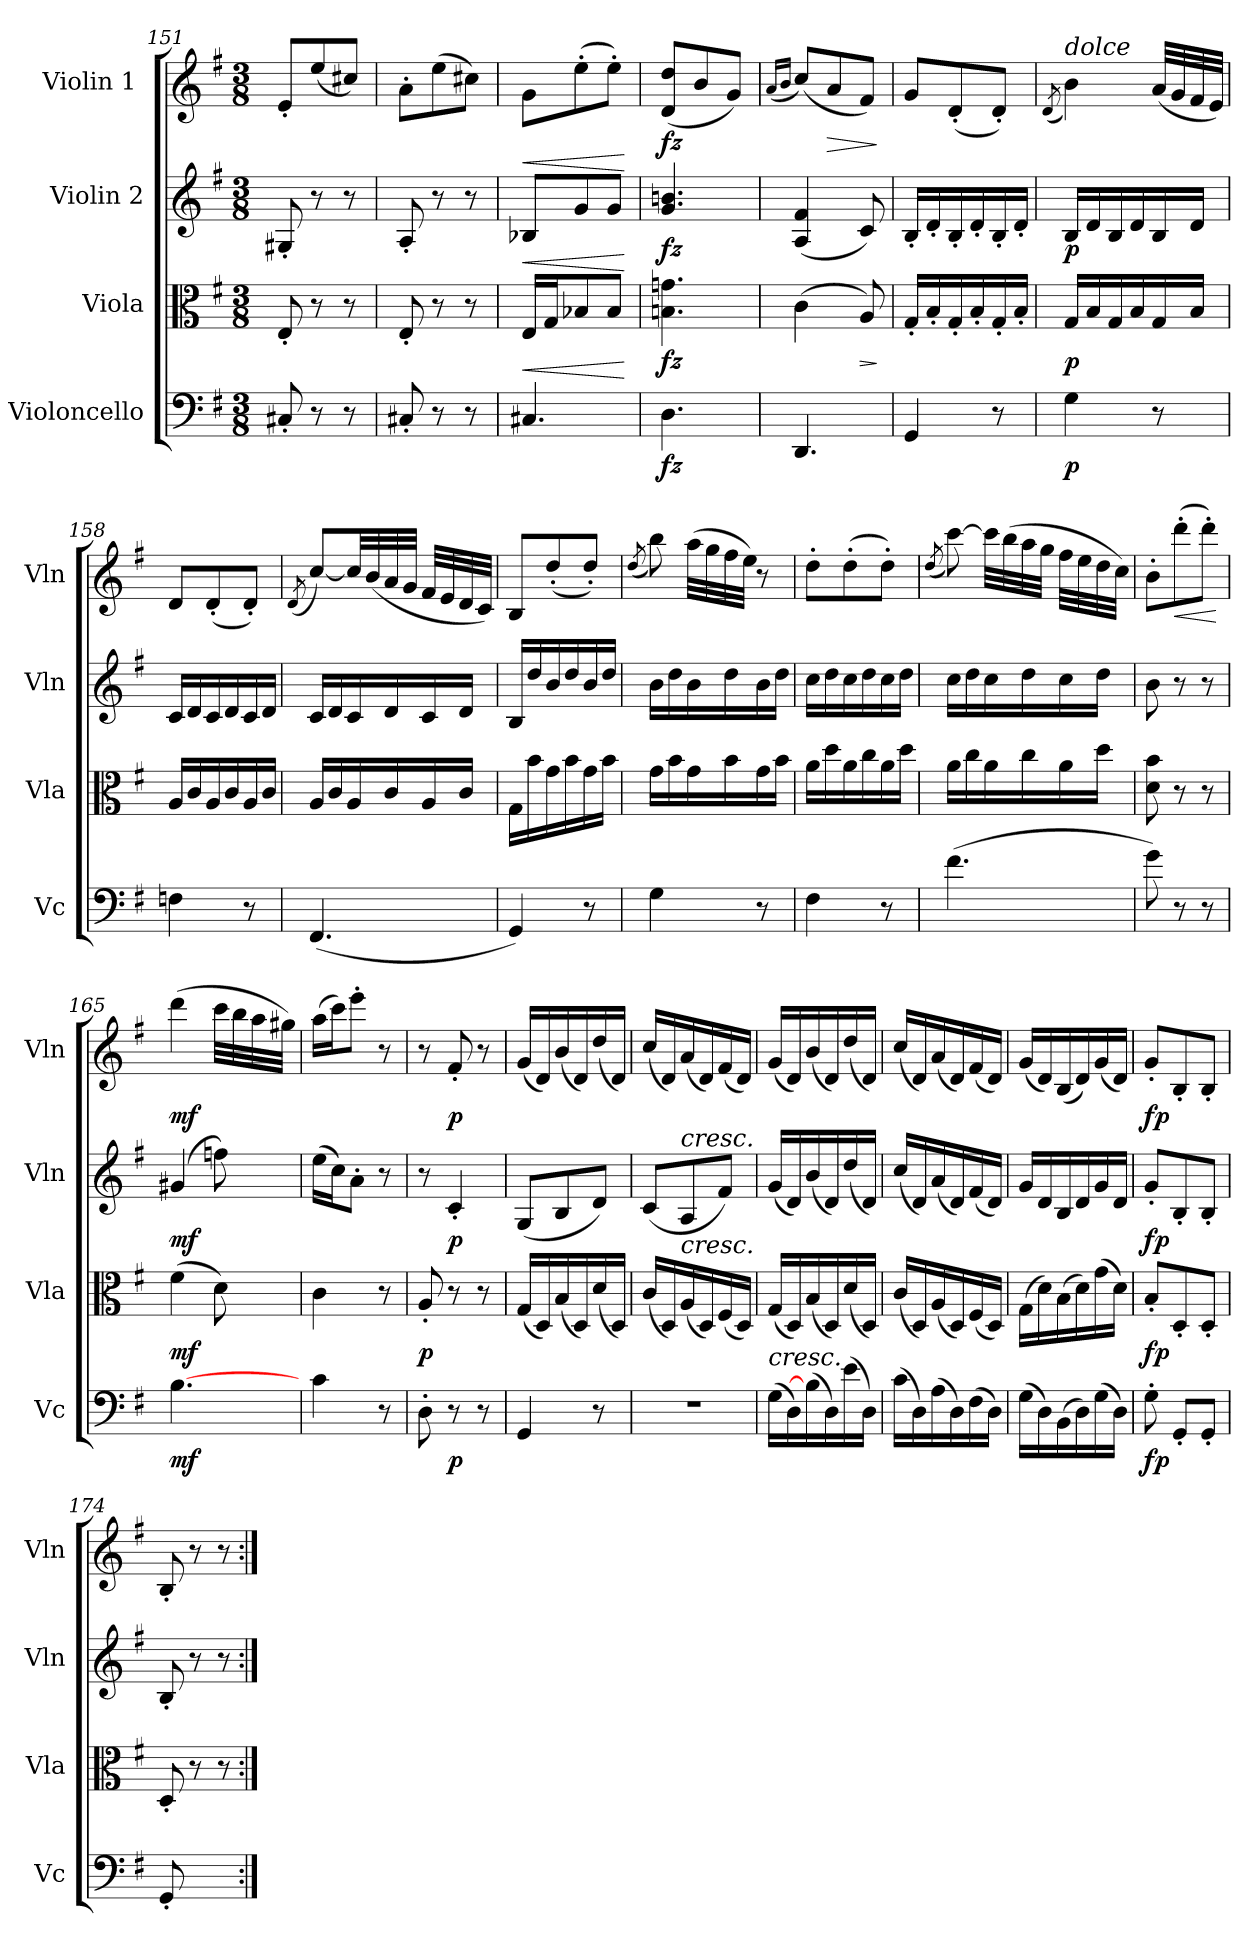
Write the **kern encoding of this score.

**kern	**dynam	**kern	**dynam	**kern	**dynam	**kern	**dynam
*part4	*part4	*part3	*part3	*part2	*part2	*part1	*part1
*staff4	*staff4	*staff3	*staff3	*staff2	*staff2	*staff1	*staff1
*I"Violoncello	*	*I"Viola	*	*I"Violin 2	*	*I"Violin 1 	*
*I'Vc	*	*I'Vla	*	*I'Vln	*	*I'Vln	*
*clefF4	*	*clefC3	*	*clefG2	*	*clefG2	*
*k[f#]	*	*k[f#]	*	*k[f#]	*	*k[f#]	*
*G:	*	*G:	*	*G:	*	*G:	*
*M3/8	*	*M3/8	*	*M3/8	*	*M3/8	*
=151	=151	=151	=151	=151	=151	=151	=151
8C#X'/	.	8E'/	.	8G#X'/	.	8e'/L	.
8r	.	8r	.	8r	.	(8ee/	.
8r	.	8r	.	8r	.	8cc#X/J)	.
=152	=152	=152	=152	=152	=152	=152	=152
8C#X'/	.	8E'/	.	8A'/	.	8a'\L	.
8r	.	8r	.	8r	.	(8ee\	.
8r	.	8r	.	8r	.	8cc#X\J)	.
=153	=153	=153	=153	=153	=153	=153	=153
!	!LO:HP:a	!	!LO:HP:a	!	!LO:HP:a	!	!
4.C#X/	<	16E/LL	<	8B-X/L	<	8g\L	.
.	.	16G/J	.	.	.	.	.
.	.	8B-X/	.	8g/	.	(8ee'\	.
.	.	8B-/J	.	8g/J	.	8ee'\J)	.
.	[	.	[	.	[	.	.
=154	=154	=154	=154	=154	=154	=154	=154
!	!LO:DY:b	!	!LO:DY:b	!	!LO:DY:b	!	!LO:DY:b
4.D\	fz	4.Bn\ 4.gn\	fz	4.g/ 4.bn/	fz	(8d/ 8dd/L	fz
.	.	.	.	.	.	8b/	.
.	.	.	.	.	.	8g/J)	.
=155	=155	=155	=155	=155	=155	=155	=155
.	.	.	.	.	.	(16qa/LL	.
.	.	.	.	.	.	16qb/JJ	.
4.DD/	.	(4c\	.	(4A/ 4f#/	.	(8cc/L)	.
!	!	!	!	!	!	!	!LO:HP:b
.	.	.	.	.	.	8a/	>
!	!	!	!LO:HP:b	!	!	!	!
.	.	8A/)	>	8c/)	.	8f#/J)	.
.	.	.	]	.	.	.	]
=156	=156	=156	=156	=156	=156	=156	=156
4GG/	.	16G'/LL	.	16B'/LL	.	8g/L	.
.	.	16B'/	.	16d'/	.	.	.
.	.	16G'/	.	16B'/	.	(8d'/	.
.	.	16B'/	.	16d'/	.	.	.
8r	.	16G'/	.	16B'/	.	8d'/J)	.
.	.	16B'/JJ	.	16d'/JJ	.	.	.
=157	=157	=157	=157	=157	=157	=157	=157
.	.	.	.	.	.	(8qd/	.
!	!	!	!	!	!	!LO:TX:a:i:t=dolce	!
!	!LO:DY:b	!	!LO:DY:b	!	!LO:DY:b	!	!
4G\	p	16G/LL	p	16B/LL	p	4b\)	.
.	.	16B/	.	16d/	.	.	.
.	.	16G/	.	16B/	.	.	.
.	.	16B/	.	16d/	.	.	.
8r	.	16G/	.	16B/	.	(32a/LLL	.
.	.	.	.	.	.	32g/	.
.	.	16B/JJ	.	16d/JJ	.	32f#/	.
.	.	.	.	.	.	32e/JJJ)	.
=158	=158	=158	=158	=158	=158	=158	=158
4Fn\	.	16A/LL	.	16c/LL	.	8d/L	.
.	.	16c/	.	16d/	.	.	.
.	.	16A/	.	16c/	.	(8d'/	.
.	.	16c/	.	16d/	.	.	.
8r	.	16A/	.	16c/	.	8d'/J)	.
.	.	16c/JJ	.	16d/JJ	.	.	.
=159	=159	=159	=159	=159	=159	=159	=159
.	.	.	.	.	.	(8qd/	.
(4.FF#/	.	16A/LL	.	16c/LL	.	[8cc/L)	.
.	.	16c/	.	16d/	.	.	.
.	.	16A/	.	16c/	.	32cc/LL]	.
.	.	.	.	.	.	(32b/	.
.	.	16c/	.	16d/	.	32a/	.
.	.	.	.	.	.	32g/JJJ	.
.	.	16A/	.	16c/	.	32f#/LLL	.
.	.	.	.	.	.	32e/	.
.	.	16c/JJ	.	16d/JJ	.	32d/	.
.	.	.	.	.	.	32c/JJJ)	.
=160	=160	=160	=160	=160	=160	=160	=160
4GG/)	.	16G\LL	.	16B/LL	.	8B/L	.
.	.	16b\	.	16dd/	.	.	.
.	.	16g\	.	16b/	.	(8dd'/	.
.	.	16b\	.	16dd/	.	.	.
8r	.	16g\	.	16b/	.	8dd'/J)	.
.	.	16b\JJ	.	16dd/JJ	.	.	.
=161	=161	=161	=161	=161	=161	=161	=161
.	.	.	.	.	.	(8qdd/	.
4G\	.	16g\LL	.	16b\LL	.	8bb\)	.
.	.	16b\	.	16dd\	.	.	.
.	.	16g\	.	16b\	.	(32aa\LLL	.
.	.	.	.	.	.	32gg\	.
.	.	16b\	.	16dd\	.	32ff#\	.
.	.	.	.	.	.	32ee\JJJ)	.
8r	.	16g\	.	16b\	.	8r	.
.	.	16b\JJ	.	16dd\JJ	.	.	.
=162	=162	=162	=162	=162	=162	=162	=162
4F#\	.	16a\LL	.	16cc\LL	.	8dd'\L	.
.	.	16dd\	.	16dd\	.	.	.
.	.	16a\	.	16cc\	.	(8dd'\	.
.	.	16cc\	.	16dd\	.	.	.
8r	.	16a\	.	16cc\	.	8dd'\J)	.
.	.	16dd\JJ	.	16dd\JJ	.	.	.
=163	=163	=163	=163	=163	=163	=163	=163
.	.	.	.	.	.	(8qdd/	.
(4.f#\	.	16a\LL	.	16cc\LL	.	[8ccc\)	.
.	.	16cc\	.	16dd\	.	.	.
.	.	16a\	.	16cc\	.	32ccc\LLL]	.
.	.	.	.	.	.	(32bb\	.
.	.	16cc\	.	16dd\	.	32aa\	.
.	.	.	.	.	.	32gg\JJJ	.
.	.	16a\	.	16cc\	.	32ff#\LLL	.
.	.	.	.	.	.	32ee\	.
.	.	16dd\JJ	.	16dd\JJ	.	32dd\	.
.	.	.	.	.	.	32cc\JJJ)	.
=164	=164	=164	=164	=164	=164	=164	=164
8g\)	.	8d\ 8b\	.	8b\	.	8b'\L	.
!	!	!	!	!	!	!	!LO:HP:b
8r	.	8r	.	8r	.	(8ddd'\	<
8r	.	8r	.	8r	.	8ddd'\J)	.
.	.	.	.	.	.	.	[
=165	=165	=165	=165	=165	=165	=165	=165
!	!LO:DY:b	!	!LO:DY:b	!	!LO:DY:b	!	!LO:DY:b
[4.B\	mf	(4f#\	mf	(4g#X/	mf	(4ddd\	mf
.	.	8d\)	.	8ffn\)	.	32ccc\LLL	.
.	.	.	.	.	.	32bb\	.
.	.	.	.	.	.	32aa\	.
.	.	.	.	.	.	32gg#X\JJJ)	.
=166	=166	=166	=166	=166	=166	=166	=166
4c\	.	4c\	.	(16ee\LL	.	(16aa\LL	.
.	.	.	.	16cc\J)	.	16ccc\J)	.
.	.	.	.	8a'\J	.	8eee'\J	.
8r	.	8r	.	8r	.	8r	.
=167	=167	=167	=167	=167	=167	=167	=167
!	!	!	!LO:DY:b	!	!	!	!
8D'\	.	8A'/	p	8r	.	8r	.
!	!LO:DY:b	!	!	!	!LO:DY:b	!	!LO:DY:b
8r	p	8r	.	4c'/	p	8f#'/	p
8r	.	8r	.	.	.	8r	.
=168	=168	=168	=168	=168	=168	=168	=168
4GG/	.	(16G/LL	.	(8G/L	.	(16g/LL	.
.	.	16D/)	.	.	.	16d/)	.
.	.	(16B/	.	8B/	.	(16b/	.
.	.	16D/)	.	.	.	16d/)	.
8r	.	(16d/	.	8d/J)	.	(16dd/	.
.	.	16D/JJ)	.	.	.	16d/JJ)	.
=169	=169	=169	=169	=169	=169	=169	=169
4.r	.	(16c/LL	.	(8c/L	.	(16cc/LL	.
.	.	16D/)	.	.	.	16d/)	.
!	!	!	!	!LO:TX:a:i:t=cresc.	!	!	!
!	!	!LO:TX:a:i:t=cresc.	!	!	!	!	!
.	.	(16A/	.	8A/	.	(16a/	.
.	.	16D/)	.	.	.	16d/)	.
.	.	(16F#/	.	8f#/J)	.	(16f#/	.
.	.	16D/JJ)	.	.	.	16d/JJ)	.
=170	=170	=170	=170	=170	=170	=170	=170
!LO:TX:a:i:t=cresc.	!	!	!	!	!	!	!
(16G\LL	.	(16G/LL	.	(16g/LL	.	(16g/LL	.
16D\)	.	16D/)	.	16d/)	.	16d/)	.
(16B\]	.	(16B/	.	(16b/	.	(16b/	.
16D\)	.	16D/)	.	16d/)	.	16d/)	.
(16e\	.	(16d/	.	(16dd/	.	(16dd/	.
16D\JJ)	.	16D/JJ)	.	16d/JJ)	.	16d/JJ)	.
=171	=171	=171	=171	=171	=171	=171	=171
(16c\LL	.	(16c/LL	.	(16cc/LL	.	(16cc/LL	.
16D\)	.	16D/)	.	16d/)	.	16d/)	.
(16A\	.	(16A/	.	(16a/	.	(16a/	.
16D\)	.	16D/)	.	16d/)	.	16d/)	.
(16F#\	.	(16F#/	.	(16f#/	.	(16f#/	.
16D\JJ)	.	16D/JJ)	.	16d/JJ)	.	16d/JJ)	.
=172	=172	=172	=172	=172	=172	=172	=172
(16G\LL	.	(16G\LL	.	16g/LL	.	(16g/LL	.
16D\)	.	16d\)	.	16d/	.	16d/)	.
(16BB\	.	(16B\	.	16B/	.	(16B/	.
16D\)	.	16d\)	.	16d/	.	16d/)	.
(16G\	.	(16g\	.	16g/	.	(16g/	.
16D\JJ)	.	16d\JJ)	.	16d/JJ	.	16d/JJ)	.
=173	=173	=173	=173	=173	=173	=173	=173
!	!LO:DY:b	!	!LO:DY:b	!	!LO:DY:b	!	!LO:DY:b
8G'\	fp	8B'/L	fp	8g'/L	fp	8g'/L	fp
8GG'/L	.	8D'/	.	8B'/	.	8B'/	.
8GG'/J	.	8D'/J	.	8B'/J	.	8B'/J	.
=174	=174	=174	=174	=174	=174	=174	=174
8GG'/	.	8D'/	.	8B'/	.	8B'/	.
4ryy	.	8r	.	8r	.	8r	.
.	.	8r	.	8r	.	8r	.
=:|!	=:|!	=:|!	=:|!	=:|!	=:|!	=:|!	=:|!
*-	*-	*-	*-	*-	*-	*-	*-
